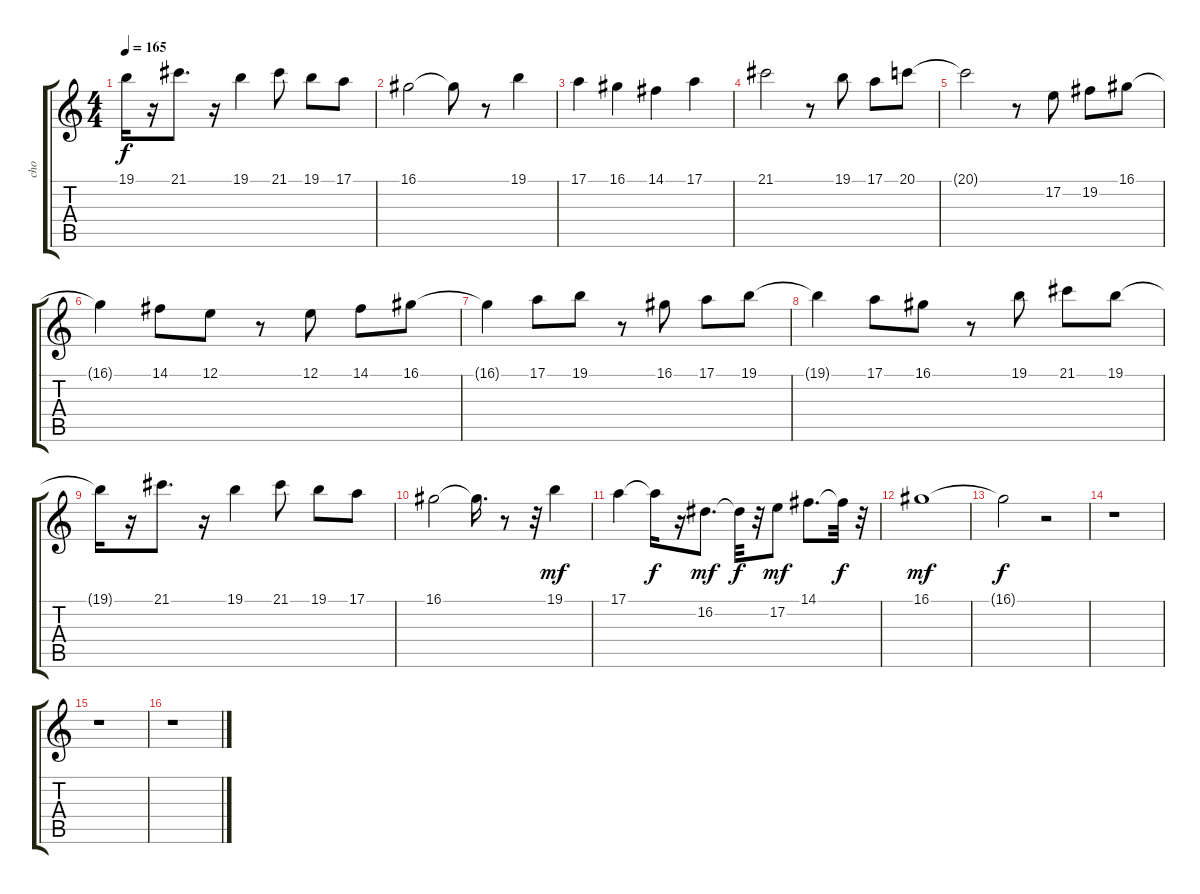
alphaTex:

\track ("cho" "cho") {instrument choiraahs}
\staff {score tabs}
\tuning (E4 B3 G3 D3 A2 E2) {hide}
\ts (4 4)
\tempo 165
\clef g2
\ks c
19.1{t}.16{dy f} r.16 21.1.8{d} r.16 19.1.4 21.1.8 19.1.8 17.1.8 |
16.1.2 16.1{t}.8 r.8 19.1.4 |
17.1.4 16.1.4 14.1.4 17.1.4 |
21.1.2 r.8 19.1.8 17.1.8 20.1.8 |
20.1{t}.2 r.8 17.2.8 19.2.8 16.1.8 |
16.1{t}.4 14.1.8 12.1.8 r.8 12.1.8 14.1.8 16.1.8 |
16.1{t}.4 17.1.8 19.1.8 r.8 16.1.8 17.1.8 19.1.8 |
19.1{t}.4 17.1.8 16.1.8 r.8 19.1.8 21.1.8 19.1.8 |
19.1{t}.16 r.16 21.1.8{d} r.16 19.1.4 21.1.8 19.1.8 17.1.8 |
16.1.2 16.1{t}.16{d} r.8 r.32 19.1.4{dy mf} |
17.1.4 17.1{t}.16{dy f} r.16 16.2.8{d dy mf} 16.2{t}.32{dy f} r.32 17.2.8{dy mf} 14.1.8{d} 14.1{t}.32{dy f} r.32 |
16.1.1{dy mf} |
16.1{t}.2{dy f} r.2 |
r.1 |
r.1 |
r.1
